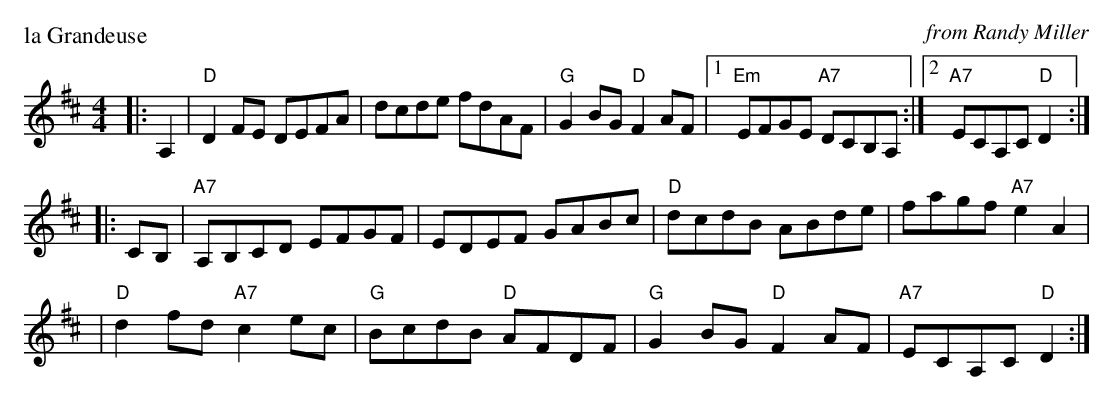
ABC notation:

X:1
P: la Grandeuse
O: from Randy Miller
M: 4/4
L: 1/8
K: D
|: A,2 \
| "D"D2FE DEFA | dcde fdAF | "G"G2BG "D"F2AF |1 "Em"EFGE "A7"DCB,A, :|2 "A7"ECA,C "D"D2 :|
|: CB, \
| "A7"A,B,CD EFGF | EDEF GABc | "D"dcdB ABde | fagf "A7"e2A2 |
| "D"d2fd "A7"c2ec | "G"BcdB "D"AFDF | "G"G2BG "D"F2AF | "A7"ECA,C "D"D2 :|
